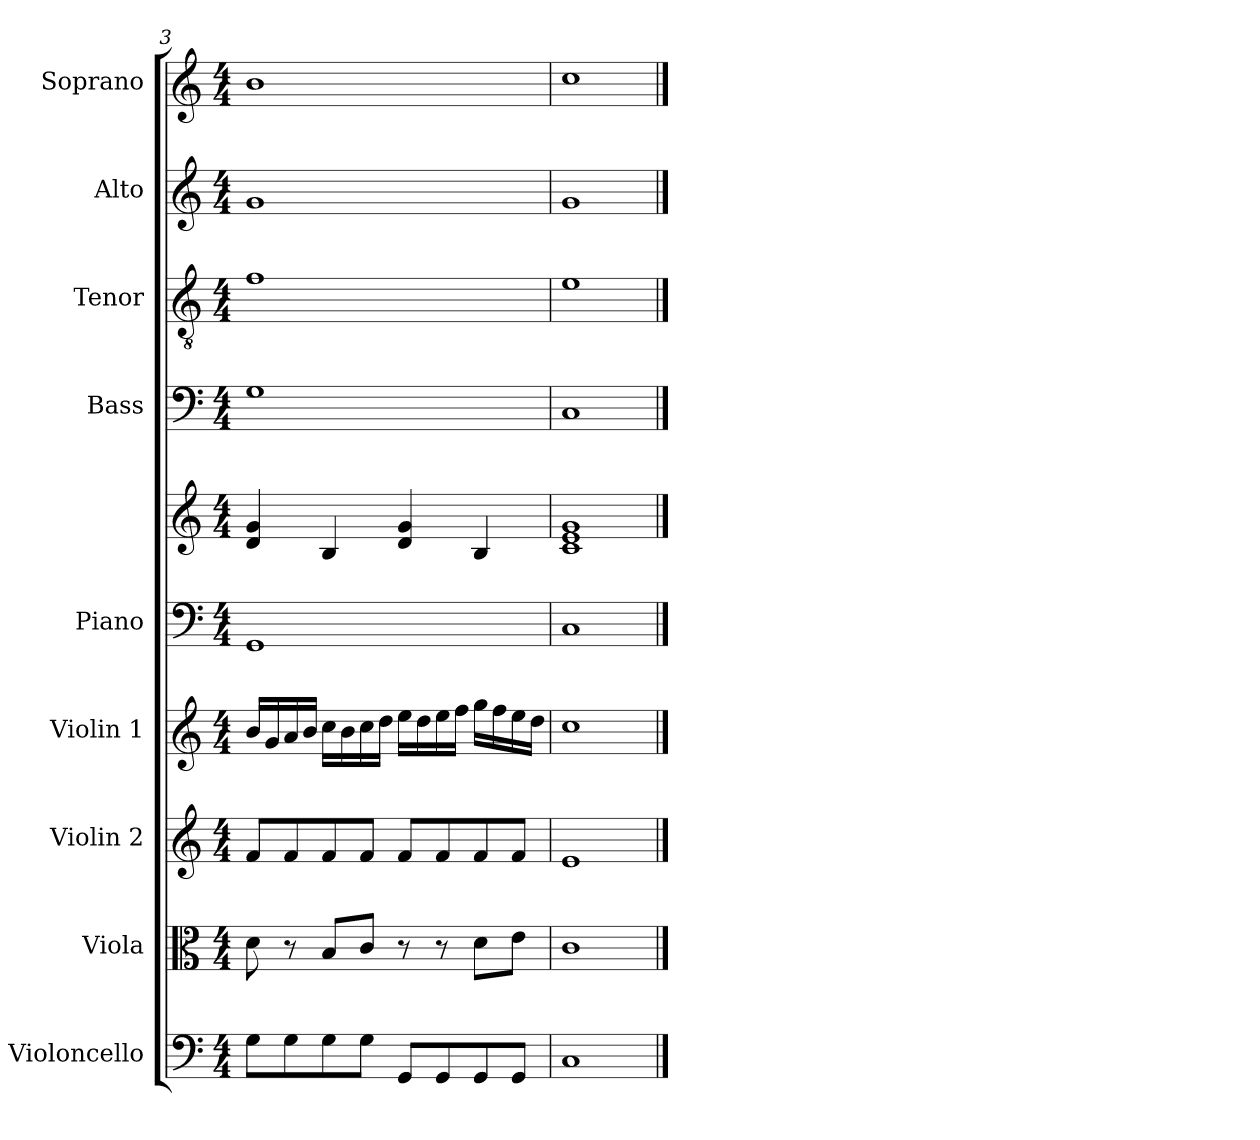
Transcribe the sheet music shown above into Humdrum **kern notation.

**kern	**kern	**kern	**kern	**kern	**kern	**kern	**kern	**kern	**kern
*part9	*part8	*part7	*part6	*part5	*part5	*part4	*part3	*part2	*part1
*staff10	*staff9	*staff8	*staff7	*staff6	*staff5	*staff4	*staff3	*staff2	*staff1
*I"Violoncello	*I"Viola	*I"Violin 2	*I"Violin 1	*I"Piano	*	*I"Bass	*I"Tenor	*I"Alto	*I"Soprano
*I'Vc.	*I'Vla.	*I'Vln. 2	*I'Vln. 1	*I'Pno.	*	*I'B.	*I'T.	*I'A.	*I'S.
*clefF4	*clefC3	*clefG2	*clefG2	*clefF4	*clefG2	*clefF4	*clefGv2	*clefG2	*clefG2
*k[]	*k[]	*k[]	*k[]	*k[]	*k[]	*k[]	*k[]	*k[]	*k[]
*M4/4	*M4/4	*M4/4	*M4/4	*M4/4	*M4/4	*M4/4	*M4/4	*M4/4	*M4/4
=3	=3	=3	=3	=3	=3	=3	=3	=3	=3
8G\L	8d\	8f/L	16b/LL	1GG	4d/ 4g/	1G	1f	1g	1b
.	.	.	16g/	.	.	.	.	.	.
8G\	8r	8f/	16a/	.	.	.	.	.	.
.	.	.	16b/JJ	.	.	.	.	.	.
8G\	8B/L	8f/	16cc\LL	.	4B/	.	.	.	.
.	.	.	16b\	.	.	.	.	.	.
8G\J	8c/J	8f/J	16cc\	.	.	.	.	.	.
.	.	.	16dd\JJ	.	.	.	.	.	.
8GG/L	8r	8f/L	16ee\LL	.	4d/ 4g/	.	.	.	.
.	.	.	16dd\	.	.	.	.	.	.
8GG/	8r	8f/	16ee\	.	.	.	.	.	.
.	.	.	16ff\JJ	.	.	.	.	.	.
8GG/	8d\L	8f/	16gg\LL	.	4B/	.	.	.	.
.	.	.	16ff\	.	.	.	.	.	.
8GG/J	8e\J	8f/J	16ee\	.	.	.	.	.	.
.	.	.	16dd\JJ	.	.	.	.	.	.
=4	=4	=4	=4	=4	=4	=4	=4	=4	=4
1C	1c	1e	1cc	1C	1c 1e 1g	1C	1e	1g	1cc
==	==	==	==	==	==	==	==	==	==
*-	*-	*-	*-	*-	*-	*-	*-	*-	*-
